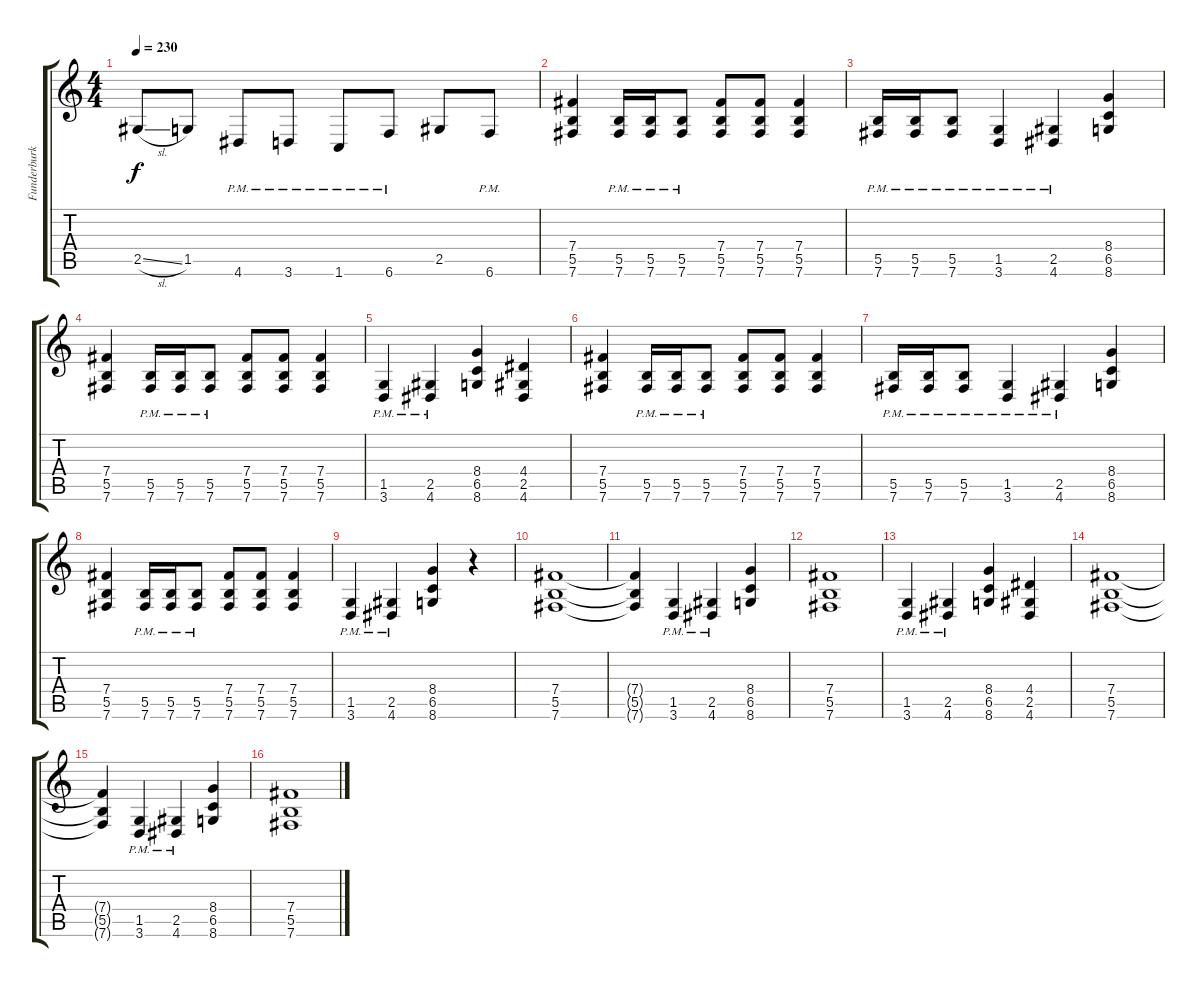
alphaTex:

\track ("Funderburk Rhythm" "Funderburk") {instrument overdrivenguitar}
\staff {score tabs}
\tuning (Db4 Ab3 E3 B2 Gb2 B1) {hide}
\ts (4 4)
\tempo 230
\clef g2
\ks c
2.5{sl}.8{dy f} 1.5.8 4.6{pm}.8 3.6{pm}.8 1.6{pm}.8 6.6{pm}.8 2.5.8 6.6{pm}.8 |
(7.4 5.5 7.6).4 (5.5{pm} 7.6{pm}).16 (5.5{pm} 7.6{pm}).16 (5.5{pm} 7.6{pm}).8 (7.4 5.5 7.6).8 (7.4 5.5 7.6).8 (7.4 5.5 7.6).4 |
(5.5{pm} 7.6{pm}).16 (5.5{pm} 7.6{pm}).16 (5.5{pm} 7.6{pm}).8 (1.5{pm} 3.6{pm}).4 (2.5{pm} 4.6{pm}).4 (8.4 6.5 8.6).4 |
(7.4 5.5 7.6).4 (5.5{pm} 7.6{pm}).16 (5.5{pm} 7.6{pm}).16 (5.5{pm} 7.6{pm}).8 (7.4 5.5 7.6).8 (7.4 5.5 7.6).8 (7.4 5.5 7.6).4 |
(1.5{pm} 3.6{pm}).4 (2.5{pm} 4.6{pm}).4 (8.4 6.5 8.6).4 (4.4 2.5 4.6).4 |
(7.4 5.5 7.6).4 (5.5{pm} 7.6{pm}).16 (5.5{pm} 7.6{pm}).16 (5.5{pm} 7.6{pm}).8 (7.4 5.5 7.6).8 (7.4 5.5 7.6).8 (7.4 5.5 7.6).4 |
(5.5{pm} 7.6{pm}).16 (5.5{pm} 7.6{pm}).16 (5.5{pm} 7.6{pm}).8 (1.5{pm} 3.6{pm}).4 (2.5{pm} 4.6{pm}).4 (8.4 6.5 8.6).4 |
(7.4 5.5 7.6).4 (5.5{pm} 7.6{pm}).16 (5.5{pm} 7.6{pm}).16 (5.5{pm} 7.6{pm}).8 (7.4 5.5 7.6).8 (7.4 5.5 7.6).8 (7.4 5.5 7.6).4 |
(1.5{pm} 3.6{pm}).4 (2.5{pm} 4.6{pm}).4 (8.4 6.5 8.6).4 r.4 |
(7.4 5.5 7.6).1 |
(7.4{t} 5.5{t} 7.6{t}).4 (1.5{pm} 3.6{pm}).4 (2.5{pm} 4.6{pm}).4 (8.4 6.5 8.6).4 |
(7.4 5.5 7.6).1 |
(1.5{pm} 3.6{pm}).4 (2.5{pm} 4.6{pm}).4 (8.4 6.5 8.6).4 (4.4 2.5 4.6).4 |
(7.4 5.5 7.6).1 |
(7.4{t} 5.5{t} 7.6{t}).4 (1.5{pm} 3.6{pm}).4 (2.5{pm} 4.6{pm}).4 (8.4 6.5 8.6).4 |
(7.4 5.5 7.6).1
